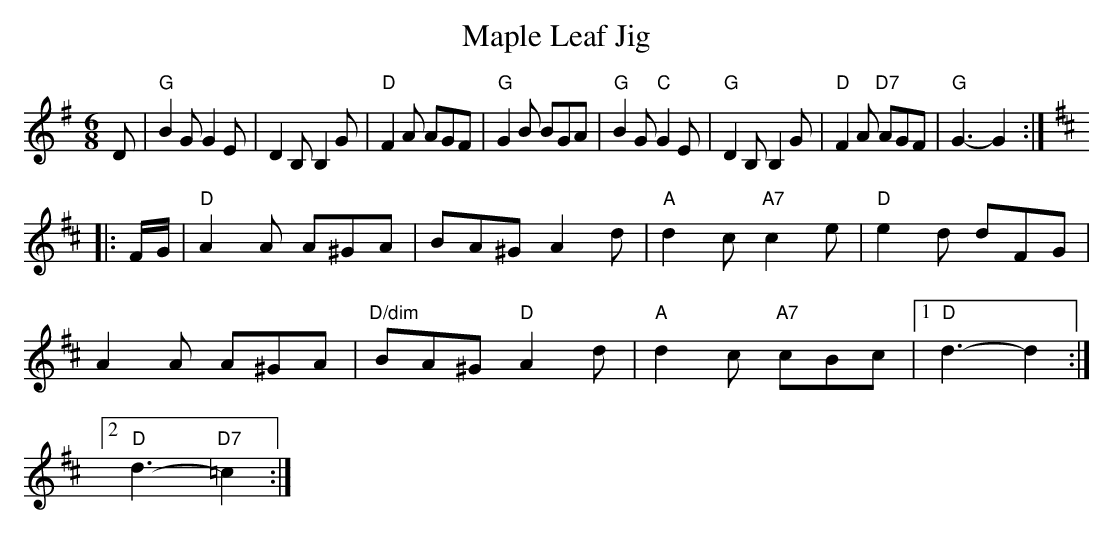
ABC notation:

X:1
T:Maple Leaf Jig
M:6/8
K:G
D|"G"B2G G2E|D2B, B,2G|"D"F2A AGF|"G"G2B BGA|"G"B2G "C"G2E|"G"D2B, B,2G|\
"D"F2A "D7"AGF|"G"G3 -G2::
K:D
F/2G/2|"D"A2A A^GA|BA^G A2d|"A"d2c "A7"c2e|"D"e2d dFG|
A2A A^GA|"D/dim"BA^G "D"A2d|"A"d2c "A7"cBc| [1"D"d3 -d2:|
 [2"D"d3 -"D7"=c2:|
